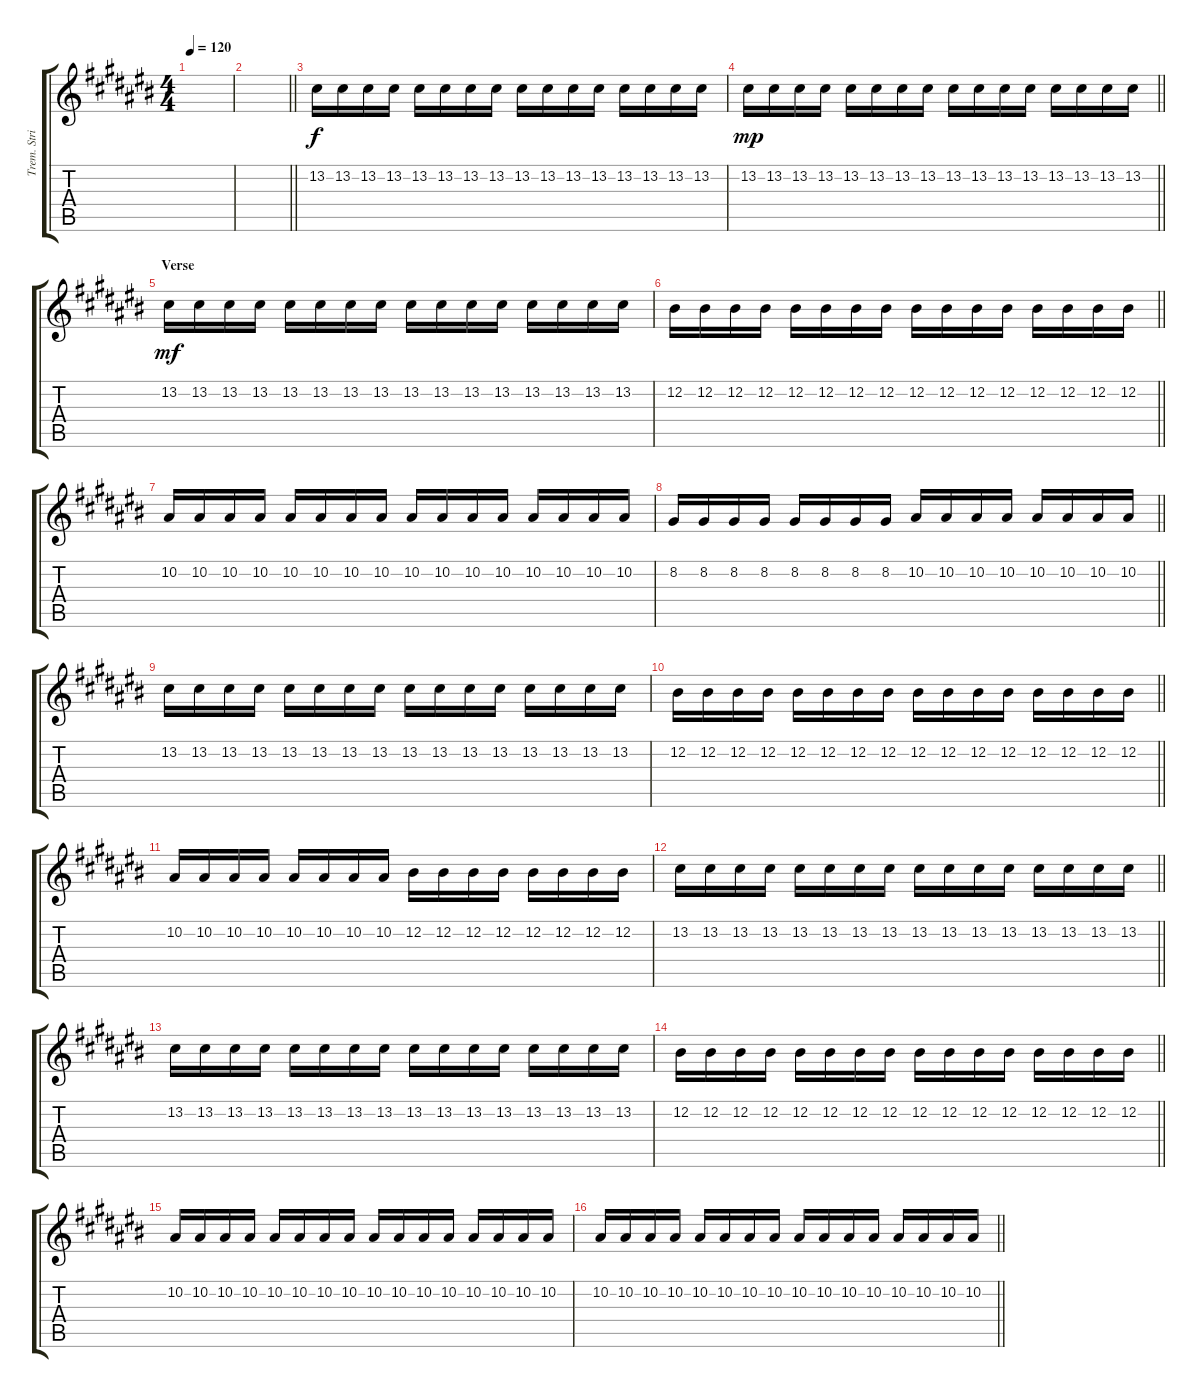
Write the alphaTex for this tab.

\track ("Trem. Strings" "Trem. Stri") {instrument tremolostrings}
\staff {score tabs}
\tuning (F4 C4 Ab3 Eb3 Bb2 Eb2) {hide}
\ts (4 4)
\tempo 120
\clef g2
\ks c#
|
\barLineRight lightlight
|
13.2.16 13.2.16 13.2.16 13.2.16 13.2.16 13.2.16 13.2.16 13.2.16 13.2.16 13.2.16 13.2.16 13.2.16 13.2.16 13.2.16 13.2.16 13.2.16 |
\barLineRight lightlight
13.2.16{dy mp} 13.2.16 13.2.16 13.2.16 13.2.16 13.2.16 13.2.16 13.2.16 13.2.16 13.2.16 13.2.16 13.2.16 13.2.16 13.2.16 13.2.16 13.2.16 |
\section ("" "Verse")
13.2.16{dy mf} 13.2.16 13.2.16 13.2.16 13.2.16 13.2.16 13.2.16 13.2.16 13.2.16 13.2.16 13.2.16 13.2.16 13.2.16 13.2.16 13.2.16 13.2.16 |
\barLineRight lightlight
12.2.16 12.2.16 12.2.16 12.2.16 12.2.16 12.2.16 12.2.16 12.2.16 12.2.16 12.2.16 12.2.16 12.2.16 12.2.16 12.2.16 12.2.16 12.2.16 |
10.2.16 10.2.16 10.2.16 10.2.16 10.2.16 10.2.16 10.2.16 10.2.16 10.2.16 10.2.16 10.2.16 10.2.16 10.2.16 10.2.16 10.2.16 10.2.16 |
\barLineRight lightlight
8.2.16 8.2.16 8.2.16 8.2.16 8.2.16 8.2.16 8.2.16 8.2.16 10.2.16 10.2.16 10.2.16 10.2.16 10.2.16 10.2.16 10.2.16 10.2.16 |
13.2.16 13.2.16 13.2.16 13.2.16 13.2.16 13.2.16 13.2.16 13.2.16 13.2.16 13.2.16 13.2.16 13.2.16 13.2.16 13.2.16 13.2.16 13.2.16 |
\barLineRight lightlight
12.2.16 12.2.16 12.2.16 12.2.16 12.2.16 12.2.16 12.2.16 12.2.16 12.2.16 12.2.16 12.2.16 12.2.16 12.2.16 12.2.16 12.2.16 12.2.16 |
10.2.16 10.2.16 10.2.16 10.2.16 10.2.16 10.2.16 10.2.16 10.2.16 12.2.16 12.2.16 12.2.16 12.2.16 12.2.16 12.2.16 12.2.16 12.2.16 |
\barLineRight lightlight
13.2.16 13.2.16 13.2.16 13.2.16 13.2.16 13.2.16 13.2.16 13.2.16 13.2.16 13.2.16 13.2.16 13.2.16 13.2.16 13.2.16 13.2.16 13.2.16 |
13.2.16 13.2.16 13.2.16 13.2.16 13.2.16 13.2.16 13.2.16 13.2.16 13.2.16 13.2.16 13.2.16 13.2.16 13.2.16 13.2.16 13.2.16 13.2.16 |
\barLineRight lightlight
12.2.16 12.2.16 12.2.16 12.2.16 12.2.16 12.2.16 12.2.16 12.2.16 12.2.16 12.2.16 12.2.16 12.2.16 12.2.16 12.2.16 12.2.16 12.2.16 |
10.2.16 10.2.16 10.2.16 10.2.16 10.2.16 10.2.16 10.2.16 10.2.16 10.2.16 10.2.16 10.2.16 10.2.16 10.2.16 10.2.16 10.2.16 10.2.16 |
\barLineRight lightlight
10.2.16 10.2.16 10.2.16 10.2.16 10.2.16 10.2.16 10.2.16 10.2.16 10.2.16 10.2.16 10.2.16 10.2.16 10.2.16 10.2.16 10.2.16 10.2.16
